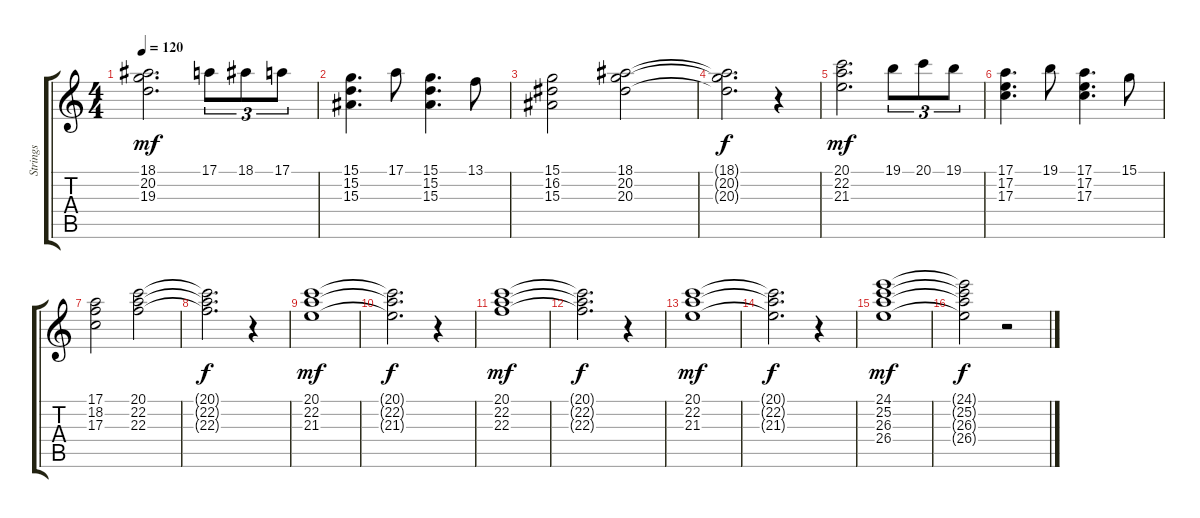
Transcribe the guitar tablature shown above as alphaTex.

\track ("Strings" "Strings") {instrument stringensemble1}
\staff {score tabs}
\tuning (E4 B3 G3 D3 A2 E2) {hide}
\ts (4 4)
\tempo 120
\clef g2
\ks c
(18.1 20.2 19.3).2{d dy mf} 17.1.8{tu (3 2)} 18.1.8{tu (3 2)} 17.1.8{tu (3 2)} |
(15.1 15.2 15.3).4{d} 17.1.8 (15.1 15.2 15.3).4{d} 13.1.8 |
(15.1 16.2 15.3).2 (18.1 20.2 20.3).2 |
(18.1{t} 20.2{t} 20.3{t}).2{d dy f} r.4 |
(20.1 22.2 21.3).2{d dy mf volume 15} 19.1.8{tu (3 2) volume 15} 20.1.8{tu (3 2)} 19.1.8{tu (3 2)} |
(17.1 17.2 17.3).4{d} 19.1.8 (17.1 17.2 17.3).4{d} 15.1.8 |
(17.1 18.2 17.3).2 (20.1 22.2 22.3).2 |
(20.1{t} 22.2{t} 22.3{t}).2{d dy f} r.4 |
(20.1 22.2 21.3).1{dy mf} |
(20.1{t} 22.2{t} 21.3{t}).2{d dy f} r.4 |
(20.1 22.2 22.3).1{dy mf} |
(20.1{t} 22.2{t} 22.3{t}).2{d dy f} r.4 |
(20.1 22.2 21.3).1{dy mf} |
(20.1{t} 22.2{t} 21.3{t}).2{d dy f} r.4 |
(24.1 25.2 26.3 26.4).1{dy mf volume 15} |
(24.1{t} 25.2{t} 26.3{t} 26.4{t}).2{dy f} r.2
